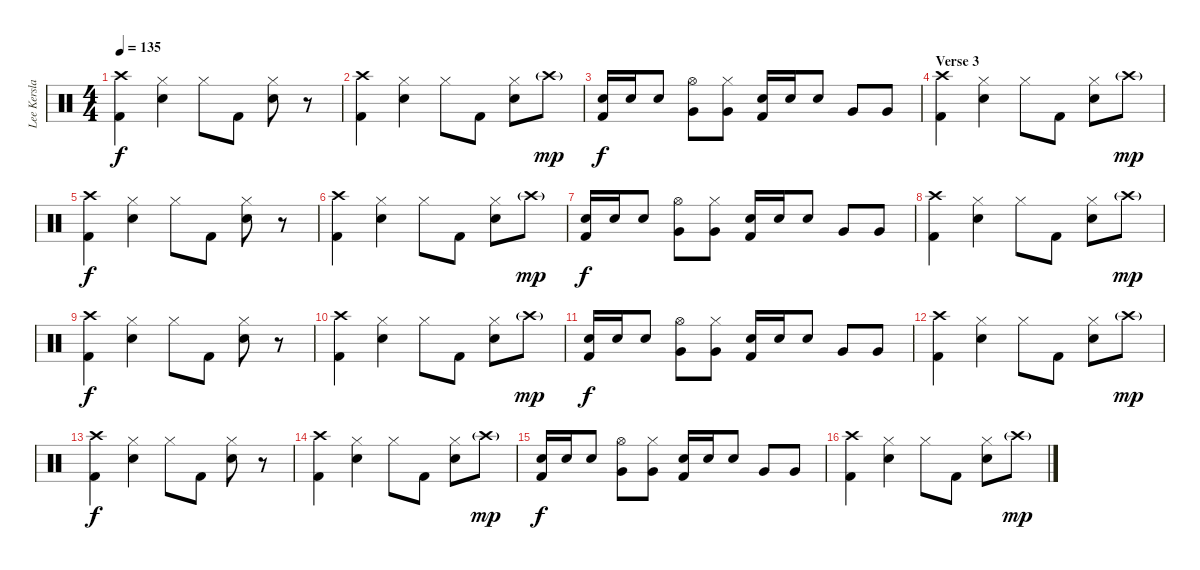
\track ("Lee Kerslake" "Lee Kersla") {instrument percussion}
\staff {score}
\articulation defaults
\ts (4 4)
\tempo 135
\clef neutral
\ks c
("Crash high (hit)" "Kick (hit) 2").4{dy f} ("Hi-Hat (closed)" "Electric Snare (hit)").4 "Hi-Hat (closed)".8 "Kick (hit) 2".8 ("Hi-Hat (closed)" "Electric Snare (hit)").8 r.8 |
("Crash high (hit)" "Kick (hit) 2").4 ("Hi-Hat (closed)" "Electric Snare (hit)").4 "Hi-Hat (closed)".8 "Kick (hit) 2".8 ("Hi-Hat (closed)" "Electric Snare (hit)").8 "Crash high (hit)"{g}.8{dy mp} |
("Electric Snare (hit)" "Kick (hit) 2").16{dy f} "Electric Snare (hit)".16 "Electric Snare (hit)".8 ("Very Low Tom (hit)" "Hi-Hat (open)").8 ("Very Low Tom (hit)" "Hi-Hat (closed)").8 ("Electric Snare (hit)" "Kick (hit) 2").16 "Electric Snare (hit)".16 "Electric Snare (hit)".8 "Very Low Tom (hit)".8 "Very Low Tom (hit)".8 |
\section ("" "Verse 3")
("Crash high (hit)" "Kick (hit) 2").4 ("Hi-Hat (closed)" "Electric Snare (hit)").4 "Hi-Hat (closed)".8 "Kick (hit) 2".8 ("Hi-Hat (closed)" "Electric Snare (hit)").8 "Crash high (hit)"{g}.8{dy mp} |
("Crash high (hit)" "Kick (hit) 2").4{dy f} ("Hi-Hat (closed)" "Electric Snare (hit)").4 "Hi-Hat (closed)".8 "Kick (hit) 2".8 ("Hi-Hat (closed)" "Electric Snare (hit)").8 r.8 |
("Crash high (hit)" "Kick (hit) 2").4 ("Hi-Hat (closed)" "Electric Snare (hit)").4 "Hi-Hat (closed)".8 "Kick (hit) 2".8 ("Hi-Hat (closed)" "Electric Snare (hit)").8 "Crash high (hit)"{g}.8{dy mp} |
("Electric Snare (hit)" "Kick (hit) 2").16{dy f} "Electric Snare (hit)".16 "Electric Snare (hit)".8 ("Very Low Tom (hit)" "Hi-Hat (open)").8 ("Very Low Tom (hit)" "Hi-Hat (closed)").8 ("Electric Snare (hit)" "Kick (hit) 2").16 "Electric Snare (hit)".16 "Electric Snare (hit)".8 "Very Low Tom (hit)".8 "Very Low Tom (hit)".8 |
("Crash high (hit)" "Kick (hit) 2").4 ("Hi-Hat (closed)" "Electric Snare (hit)").4 "Hi-Hat (closed)".8 "Kick (hit) 2".8 ("Hi-Hat (closed)" "Electric Snare (hit)").8 "Crash high (hit)"{g}.8{dy mp} |
("Crash high (hit)" "Kick (hit) 2").4{dy f} ("Hi-Hat (closed)" "Electric Snare (hit)").4 "Hi-Hat (closed)".8 "Kick (hit) 2".8 ("Hi-Hat (closed)" "Electric Snare (hit)").8 r.8 |
("Crash high (hit)" "Kick (hit) 2").4 ("Hi-Hat (closed)" "Electric Snare (hit)").4 "Hi-Hat (closed)".8 "Kick (hit) 2".8 ("Hi-Hat (closed)" "Electric Snare (hit)").8 "Crash high (hit)"{g}.8{dy mp} |
("Electric Snare (hit)" "Kick (hit) 2").16{dy f} "Electric Snare (hit)".16 "Electric Snare (hit)".8 ("Very Low Tom (hit)" "Hi-Hat (open)").8 ("Very Low Tom (hit)" "Hi-Hat (closed)").8 ("Electric Snare (hit)" "Kick (hit) 2").16 "Electric Snare (hit)".16 "Electric Snare (hit)".8 "Very Low Tom (hit)".8 "Very Low Tom (hit)".8 |
("Crash high (hit)" "Kick (hit) 2").4 ("Hi-Hat (closed)" "Electric Snare (hit)").4 "Hi-Hat (closed)".8 "Kick (hit) 2".8 ("Hi-Hat (closed)" "Electric Snare (hit)").8 "Crash high (hit)"{g}.8{dy mp} |
("Crash high (hit)" "Kick (hit) 2").4{dy f} ("Hi-Hat (closed)" "Electric Snare (hit)").4 "Hi-Hat (closed)".8 "Kick (hit) 2".8 ("Hi-Hat (closed)" "Electric Snare (hit)").8 r.8 |
("Crash high (hit)" "Kick (hit) 2").4 ("Hi-Hat (closed)" "Electric Snare (hit)").4 "Hi-Hat (closed)".8 "Kick (hit) 2".8 ("Hi-Hat (closed)" "Electric Snare (hit)").8 "Crash high (hit)"{g}.8{dy mp} |
("Electric Snare (hit)" "Kick (hit) 2").16{dy f} "Electric Snare (hit)".16 "Electric Snare (hit)".8 ("Very Low Tom (hit)" "Hi-Hat (open)").8 ("Very Low Tom (hit)" "Hi-Hat (closed)").8 ("Electric Snare (hit)" "Kick (hit) 2").16 "Electric Snare (hit)".16 "Electric Snare (hit)".8 "Very Low Tom (hit)".8 "Very Low Tom (hit)".8 |
("Crash high (hit)" "Kick (hit) 2").4 ("Hi-Hat (closed)" "Electric Snare (hit)").4 "Hi-Hat (closed)".8 "Kick (hit) 2".8 ("Hi-Hat (closed)" "Electric Snare (hit)").8 "Crash high (hit)"{g}.8{dy mp}
